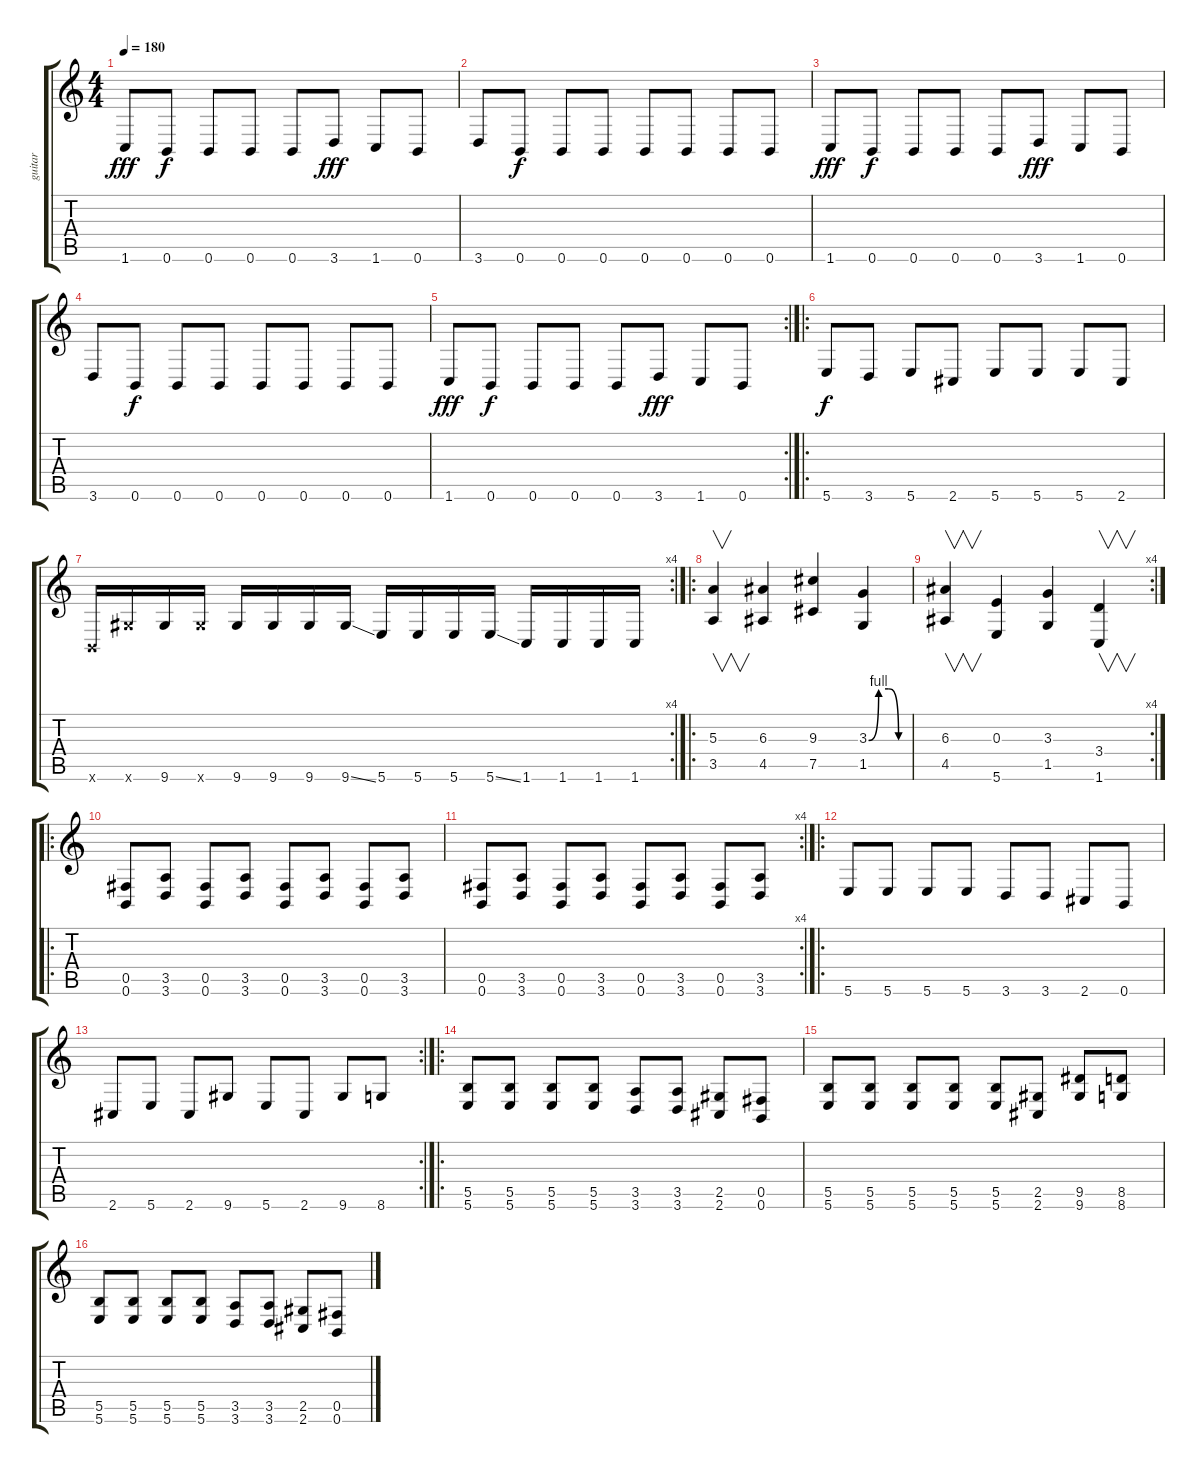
\track ("guitar" "guitar") {instrument distortionguitar}
\staff {score tabs}
\tuning (Db4 Ab3 E3 B2 Gb2 B1) {hide}
\ts (4 4)
\tempo 180
\clef g2
\ks c
1.6.8{dy fff} 0.6.8{dy f} 0.6.8 0.6.8 0.6.8 3.6.8{dy fff} 1.6.8 0.6.8 |
3.6.8 0.6.8{dy f} 0.6.8 0.6.8 0.6.8 0.6.8 0.6.8 0.6.8 |
1.6.8{dy fff} 0.6.8{dy f} 0.6.8 0.6.8 0.6.8 3.6.8{dy fff} 1.6.8 0.6.8 |
3.6.8 0.6.8{dy f} 0.6.8 0.6.8 0.6.8 0.6.8 0.6.8 0.6.8 |
\rc 2
1.6.8{dy fff} 0.6.8{dy f} 0.6.8 0.6.8 0.6.8 3.6.8{dy fff} 1.6.8 0.6.8 |
\ro
5.6.8{dy f} 3.6.8 5.6.8 2.6.8 5.6.8 5.6.8 5.6.8 2.6.8 |
\rc 4
0.6{x}.16 9.6{x}.16 9.6.16 9.6{x}.16 9.6.16 9.6.16 9.6.16 9.6{ss}.16 5.6.16 5.6.16 5.6.16 5.6{ss}.16 1.6.16 1.6.16 1.6.16 1.6.16 |
\ro
(5.3 3.5).4{v} (6.3 4.5).4 (9.3 7.5).4 (3.3{be (custom 0 0 15 4 30 4 45 0 60 0)} 1.5).4 |
\rc 4
(6.3 4.5).4{v} (0.3 5.6).4 (3.3 1.5).4 (3.4 1.6).4{v} |
\ro
(0.5 0.6).8 (3.5 3.6).8 (0.5 0.6).8 (3.5 3.6).8 (0.5 0.6).8 (3.5 3.6).8 (0.5 0.6).8 (3.5 3.6).8 |
\rc 4
(0.5 0.6).8 (3.5 3.6).8 (0.5 0.6).8 (3.5 3.6).8 (0.5 0.6).8 (3.5 3.6).8 (0.5 0.6).8 (3.5 3.6).8 |
\ro
5.6.8 5.6.8 5.6.8 5.6.8 3.6.8 3.6.8 2.6.8 0.6.8 |
\rc 2
2.6.8 5.6.8 2.6.8 9.6.8 5.6.8 2.6.8 9.6.8 8.6.8 |
\ro
(5.5 5.6).8 (5.5 5.6).8 (5.5 5.6).8 (5.5 5.6).8 (3.5 3.6).8 (3.5 3.6).8 (2.5 2.6).8 (0.5 0.6).8 |
(5.5 5.6).8 (5.5 5.6).8 (5.5 5.6).8 (5.5 5.6).8 (5.5 5.6).8 (2.5 2.6).8 (9.5 9.6).8 (8.5 8.6).8 |
(5.5 5.6).8 (5.5 5.6).8 (5.5 5.6).8 (5.5 5.6).8 (3.5 3.6).8 (3.5 3.6).8 (2.5 2.6).8 (0.5 0.6).8
